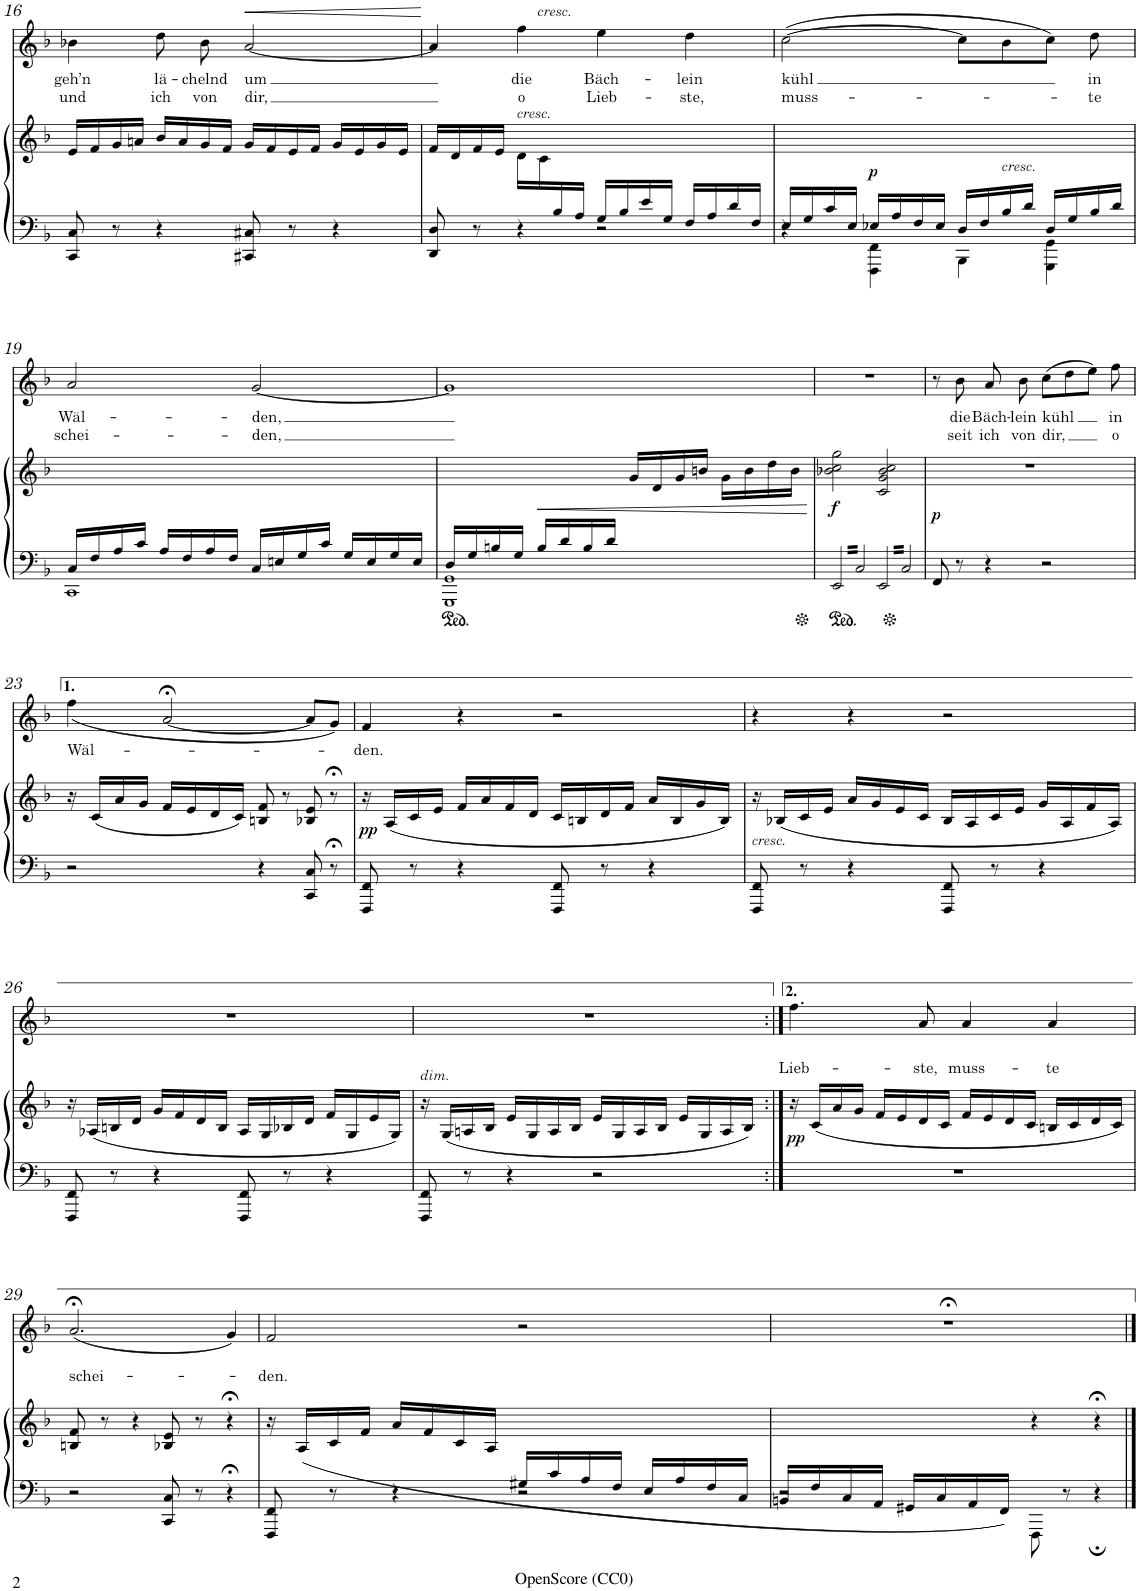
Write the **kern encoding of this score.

**kern	**kern	**dynam	**kern	**text	**text	**dynam
*part2	*part2	*part2	*part1	*part1	*part1	*part1
*staff3	*staff2	*staff2/3	*staff1	*staff1	*staff1	*staff1
*I"Piano	*	*	*I"Voice	*	*	*
*I'Pno	*	*	*	*	*	*
!!LO:PB:g=z
*clefF4	*clefG2	*	*clefG2	*	*	*
*k[b-]	*k[b-]	*	*k[b-]	*	*	*
*M4/4	*M4/4	*	*M4/4	*	*	*
*met(c)	*met(c)	*	*met(c)	*	*	*
=16	=16	=16	=16	=16	=16	=16
!	!	!	!	!LO:LY:b	!LO:LY:b	!
8CC/ 8C/	16e/LL	.	4b-X\	geh’n	und	.
.	16f/	.	.	.	.	.
8r	16g/	.	.	.	.	.
.	16an/JJ	.	.	.	.	.
!	!	!	!	!LO:LY:b	!LO:LY:b	!
4r	16b-/LL	.	8dd\	lä-	ich	.
.	16a/	.	.	.	.	.
!	!	!	!	!LO:LY:b	!LO:LY:b	!
.	16g/	.	8b-\	-chelnd	von	.
.	16f/JJ	.	.	.	.	.
!	!	!	!	!LO:LY:b	!LO:LY:b	!LO:HP:b
8CC#X/ 8C#X/	16g/LL	.	[2a/	um	dir,	<
.	16f/	.	.	.	.	.
8r	16e/	.	.	.	.	.
.	16f/JJ	.	.	.	.	.
4r	16g/LL	.	.	.	.	.
.	16e/	.	.	.	.	.
.	16g/	.	.	.	.	.
.	16e/JJ	.	.	.	.	.
.	.	.	.	.	.	[
=17	=17	=17	=17	=17	=17	=17
*^	*	*	*	*	*	*
4.ryy	8DD/ 8D/	16f/LL	.	4a/]	.	.	.
.	.	16d/	.	.	.	.	.
.	8r	16f/	.	.	.	.	.
.	.	16e/JJ	.	.	.	.	.
!	!	!	!	!LO:TX:a:i:t=cresc.	!	!	!
!	!	!LO:TX:a:i:t=cresc.	!	!	!	!	!
!	!	!	!	!	!LO:LY:b	!LO:LY:b	!
.	4r	16d\LL	.	4ff\	die	o	.
.	.	16c\	.	.	.	.	.
16B-/	.	2ryy	.	.	.	.	.
16A/JJ	.	.	.	.	.	.	.
!	!	!	!	!	!LO:LY:b	!LO:LY:b	!
16G/LL	2r	.	.	4ee\	Bäch-	Lieb-	.
16B-/	.	.	.	.	.	.	.
16e/	.	.	.	.	.	.	.
16G/JJ	.	.	.	.	.	.	.
!	!	!	!	!	!LO:LY:b	!LO:LY:b	!
16F/LL	.	.	.	4dd\	-lein	-ste,	.
16A/	.	.	.	.	.	.	.
16d/	.	8ryy	.	.	.	.	.
16F/JJ	.	.	.	.	.	.	.
=18	=18	=18	=18	=18	=18	=18	=18
!	!	!	!	!	!LO:LY:b	!LO:LY:b	!
16E/LL	4r	4ryy	.	([2cc\	kühl	muss-	.
16G/	.	.	.	.	.	.	.
16c/	.	.	.	.	.	.	.
16E/JJ	.	.	.	.	.	.	.
!	!	!	!LO:DY:b	!	!	!	!
16E-X/LL	4FFF\ 4FF\	4.ryy	p	.	.	.	.
16A/	.	.	.	.	.	.	.
16F/	.	.	.	.	.	.	.
16E-/JJ	.	.	.	.	.	.	.
16D/LL	4BBB-\	.	.	8cc\L]	.	.	.
16F/	.	.	.	.	.	.	.
!	!	!LO:TX:b:i:t=cresc.	!	!	!	!	!
16B-/	.	4.ryy	.	8b-\	.	.	.
16d/JJ	.	.	.	.	.	.	.
16D/LL	4GGG\ 4GG\	.	.	8cc\J)	.	.	.
16G/	.	.	.	.	.	.	.
!	!	!	!	!	!LO:LY:b	!LO:LY:b	!
16B-/	.	.	.	8dd\	in	-te	.
16d/JJ	.	.	.	.	.	.	.
!!LO:LB:g=z
=19	=19	=19	=19	=19	=19	=19	=19
!	!	!	!	!	!LO:LY:b	!LO:LY:b	!
16C/LL	1CC	1ryy	.	2a/	Wäl-	schei-	.
16F/	.	.	.	.	.	.	.
16A/	.	.	.	.	.	.	.
16c/JJ	.	.	.	.	.	.	.
16A/LL	.	.	.	.	.	.	.
16F/	.	.	.	.	.	.	.
16A/	.	.	.	.	.	.	.
16F/JJ	.	.	.	.	.	.	.
!	!	!	!	!	!LO:LY:b	!LO:LY:b	!
16C/LL	.	.	.	[2g/	-den,	-den,	.
16En/	.	.	.	.	.	.	.
16G/	.	.	.	.	.	.	.
16c/JJ	.	.	.	.	.	.	.
16G/LL	.	.	.	.	.	.	.
16E/	.	.	.	.	.	.	.
16G/	.	.	.	.	.	.	.
16E/JJ	.	.	.	.	.	.	.
=20	=20	=20	=20	=20	=20	=20	=20
16D/LL	1GGG 1GG	2ryy	.	1g]	.	.	.
16G/	.	.	.	.	.	.	.
16Bn/	.	.	.	.	.	.	.
16G/JJ	.	.	.	.	.	.	.
!	!	!	!LO:HP:b=2	!	!	!	!
16B/LL	.	.	<	.	.	.	.
16d/	.	.	.	.	.	.	.
16B/	.	.	.	.	.	.	.
16d/JJ	.	.	.	.	.	.	.
2ryy	.	16g/LL	.	.	.	.	.
.	.	16d/	.	.	.	.	.
.	.	16g/	.	.	.	.	.
.	.	16bn/JJ	.	.	.	.	.
.	.	16g\LL	.	.	.	.	.
.	.	16b\	.	.	.	.	.
.	.	16dd\	.	.	.	.	.
.	.	16b\JJ	.	.	.	.	.
*v	*v	*	*	*	*	*	*
.	.	[	.	.	.	.
=21	=21	=21	=21	=21	=21	=21
!	!	!LO:DY:b	!	!	!	!
6.EE/	2b-X\ 2cc\ 2gg\	f	1r	.	.	.
6.C/	.	.	.	.	.	.
6.EE/	2c/ 2g/ 2b-/ 2cc/	.	.	.	.	.
6.C/	.	.	.	.	.	.
=22	=22	=22	=22	=22	=22	=22
!	!	!LO:DY:a=2	!	!	!	!
8FF/	1r	p	8r	.	.	.
!	!	!	!	!LO:LY:b	!LO:LY:b	!
8r	.	.	8b-\	die	seit	.
!	!	!	!	!LO:LY:b	!LO:LY:b	!
4r	.	.	8a/	Bäch-	ich	.
!	!	!	!	!LO:LY:b	!LO:LY:b	!
.	.	.	8b-\	-lein	von	.
!	!	!	!	!LO:LY:b	!LO:LY:b	!
2r	.	.	(8cc\L	kühl	dir,	.
.	.	.	8dd\	.	.	.
.	.	.	8ee\J)	.	.	.
!	!	!	!	!LO:LY:b	!LO:LY:b	!
.	.	.	8ff\	in	o	.
!!LO:LB:g=z
=23	=23	=23	=23	=23	=23	=23
!	!	!	!	!LO:LY:b	!	!
2r	16r	.	(<4ff\	Wäl-	.	.
.	(16c/LL	.	.	.	.	.
.	16a/	.	.	.	.	.
.	16g/JJ	.	.	.	.	.
.	16f/LL	.	[2a;</	.	.	.
.	16e/	.	.	.	.	.
.	16d/	.	.	.	.	.
.	16c/JJ)	.	.	.	.	.
4r	8Bn/ 8f/	.	.	.	.	.
.	8r	.	.	.	.	.
8CC/ 8C/	8B-X/ 8e/	.	8a/L]	.	.	.
8r;<	8r;<	.	8g/J)	.	.	.
=24	=24	=24	=24	=24	=24	=24
!	!	!LO:DY:b	!	!LO:LY:b	!	!
8FFF/ 8FF/	16r	pp	4f/	-den.	.	.
.	(16A/LL	.	.	.	.	.
8r	16c/	.	.	.	.	.
.	16e/JJ	.	.	.	.	.
4r	16f/LL	.	4r	.	.	.
.	16a/	.	.	.	.	.
.	16f/	.	.	.	.	.
.	16d/JJ	.	.	.	.	.
8FFF/ 8FF/	16c/LL	.	2r	.	.	.
.	16Bn/	.	.	.	.	.
8r	16d/	.	.	.	.	.
.	16f/JJ	.	.	.	.	.
4r	16a/LL	.	.	.	.	.
.	16B/	.	.	.	.	.
.	16g/	.	.	.	.	.
.	16B/JJ)	.	.	.	.	.
=25	=25	=25	=25	=25	=25	=25
!	!LO:TX:b:i:t=cresc.	!	!	!	!	!
8FFF/ 8FF/	16r	.	4r	.	.	.
.	(16B-X/LL	.	.	.	.	.
8r	16c/	.	.	.	.	.
.	16e/JJ	.	.	.	.	.
4r	16a/LL	.	4r	.	.	.
.	16g/	.	.	.	.	.
.	16e/	.	.	.	.	.
.	16c/JJ	.	.	.	.	.
8FFF/ 8FF/	16B-/LL	.	2r	.	.	.
.	16A/	.	.	.	.	.
8r	16c/	.	.	.	.	.
.	16e/JJ	.	.	.	.	.
4r	16g/LL	.	.	.	.	.
.	16A/	.	.	.	.	.
.	16f/	.	.	.	.	.
.	16A/JJ)	.	.	.	.	.
!!LO:LB:g=z
=26	=26	=26	=26	=26	=26	=26
8FFF/ 8FF/	16r	.	1r	.	.	.
.	(16A-X/LL	.	.	.	.	.
8r	16Bn/	.	.	.	.	.
.	16d/JJ	.	.	.	.	.
4r	16g/LL	.	.	.	.	.
.	16f/	.	.	.	.	.
.	16d/	.	.	.	.	.
.	16B/JJ	.	.	.	.	.
8FFF/ 8FF/	16A-/LL	.	.	.	.	.
.	16G/	.	.	.	.	.
8r	16B-X/	.	.	.	.	.
.	16d/JJ	.	.	.	.	.
4r	16f/LL	.	.	.	.	.
.	16G/	.	.	.	.	.
.	16e/	.	.	.	.	.
.	16G/JJ)	.	.	.	.	.
=27	=27	=27	=27	=27	=27	=27
!	!LO:TX:a:i:t=dim.	!	!	!	!	!
8FFF/ 8FF/	16r	.	1r	.	.	.
.	(16G/LL	.	.	.	.	.
8r	16An/	.	.	.	.	.
.	16B-/JJ	.	.	.	.	.
4r	16e/LL	.	.	.	.	.
.	16G/	.	.	.	.	.
.	16A/	.	.	.	.	.
.	16B-/JJ	.	.	.	.	.
2r	16e/LL	.	.	.	.	.
.	16G/	.	.	.	.	.
.	16A/	.	.	.	.	.
.	16B-/JJ	.	.	.	.	.
.	16e/LL	.	.	.	.	.
.	16G/	.	.	.	.	.
.	16A/	.	.	.	.	.
.	16B-/JJ)	.	.	.	.	.
=28:|!	=28:|!	=28:|!	=28:|!	=28:|!	=28:|!	=28:|!
!	!	!LO:DY:b	!	!	!LO:LY:b	!
1r	16r	pp	4.ff\	.	Lieb-	.
.	(16c/LL	.	.	.	.	.
.	16a/	.	.	.	.	.
.	16g/JJ	.	.	.	.	.
.	16f/LL	.	.	.	.	.
.	16e/	.	.	.	.	.
!	!	!	!	!	!LO:LY:b	!
.	16d/	.	8a/	.	-ste,	.
.	16c/JJ	.	.	.	.	.
!	!	!	!	!	!LO:LY:b	!
.	16f/LL	.	4a/	.	muss-	.
.	16e/	.	.	.	.	.
.	16d/	.	.	.	.	.
.	16c/JJ	.	.	.	.	.
!	!	!	!	!	!LO:LY:b	!
.	16Bn/LL	.	4a/	.	-te	.
.	16c/	.	.	.	.	.
.	16d/	.	.	.	.	.
.	16c/JJ)	.	.	.	.	.
!!LO:LB:g=z
=29	=29	=29	=29	=29	=29	=29
!	!	!	!	!	!LO:LY:b	!
2r	8Bn/ 8f/	.	(2.a;</	.	schei-	.
.	8r	.	.	.	.	.
.	4r	.	.	.	.	.
8CC/ 8C/	8B-X/ 8e/	.	.	.	.	.
8r	8r	.	.	.	.	.
4r;<	4r;<	.	4g/)	.	.	.
=30	=30	=30	=30	=30	=30	=30
*^	*	*	*	*	*	*
!	!	!	!	!	!	!LO:LY:b	!
2ryy	8FFF/ 8FF/	16r	.	2f/	.	-den.	.
.	.	(<16A/LL	.	.	.	.	.
.	8r	16c/	.	.	.	.	.
.	.	16f/JJ	.	.	.	.	.
.	4r	16a/LL	.	.	.	.	.
.	.	16f/	.	.	.	.	.
.	.	16c/	.	.	.	.	.
.	.	16A/JJ	.	.	.	.	.
16G#X/LL	2r	2ryy	.	2r	.	.	.
16c/	.	.	.	.	.	.	.
16A/	.	.	.	.	.	.	.
16F/JJ	.	.	.	.	.	.	.
16E/LL	.	.	.	.	.	.	.
16A/	.	.	.	.	.	.	.
16F/	.	.	.	.	.	.	.
16C/JJ	.	.	.	.	.	.	.
=31	=31	=31	=31	=31	=31	=31	=31
16BBn/LL	2r	2ryy	.	1r;<	.	.	.
16F/	.	.	.	.	.	.	.
16C/	.	.	.	.	.	.	.
16AA/JJ	.	.	.	.	.	.	.
16GG#X/LL	.	.	.	.	.	.	.
16C/	.	.	.	.	.	.	.
16AA/	.	.	.	.	.	.	.
16FF/JJ)	.	.	.	.	.	.	.
2ryy	8FFF\	4r	.	.	.	.	.
.	8r	.	.	.	.	.	.
.	4r;	4r;<	.	.	.	.	.
*v	*v	*	*	*	*	*	*
==	==	==	==	==	==	==
*-	*-	*-	*-	*-	*-	*-
